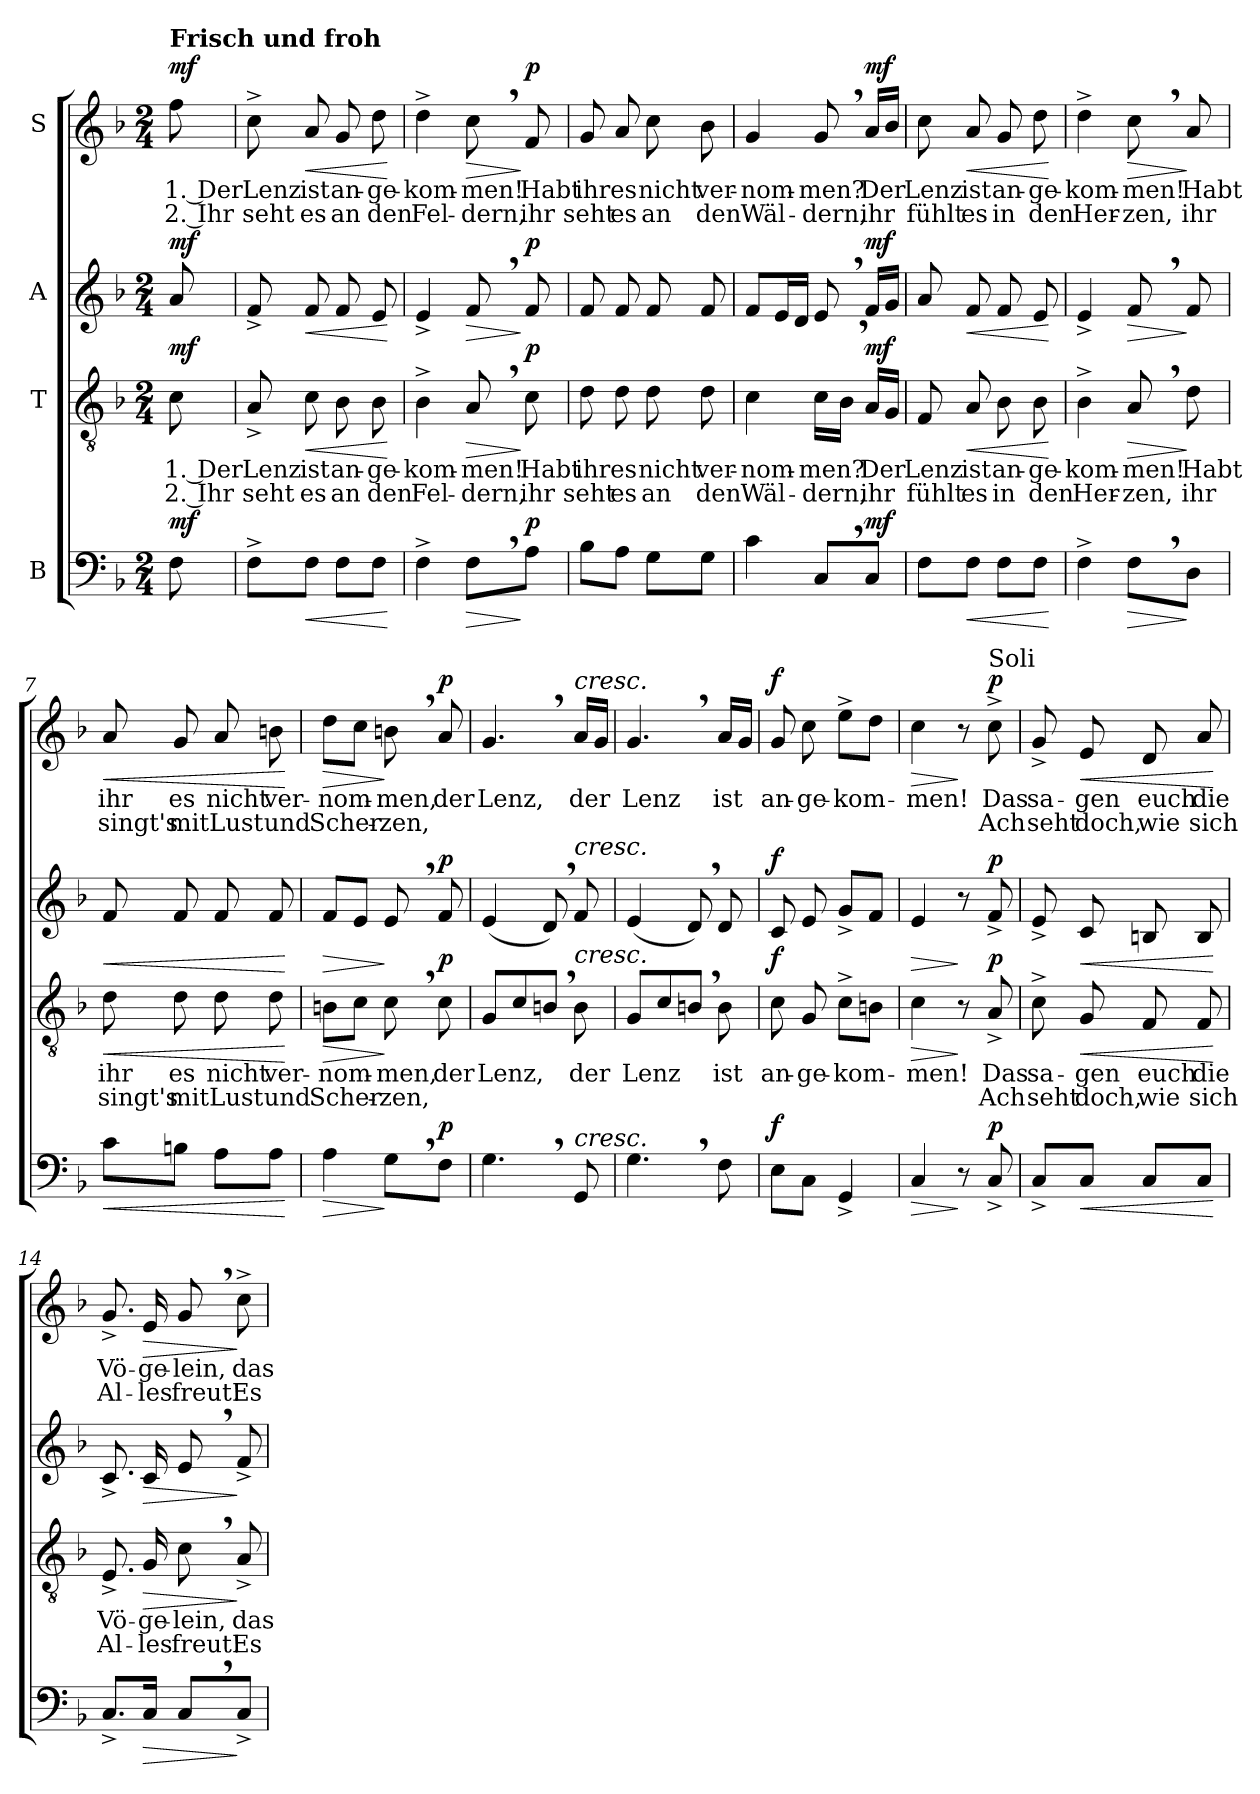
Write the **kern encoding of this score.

**kern	**dynam	**kern	**text	**text	**dynam	**kern	**dynam	**kern	**text	**text	**dynam
*part4	*part4	*part3	*part3	*part3	*part3	*part2	*part2	*part1	*part1	*part1	*part1
*staff4	*staff4	*staff3	*staff3	*staff3	*staff3	*staff2	*staff2	*staff1	*staff1	*staff1	*staff1
*I"B	*	*I"T	*	*	*	*I"A	*	*I"S	*	*	*
*clefF4	*	*clefGv2	*	*	*	*clefG2	*	*clefG2	*	*	*
*k[b-]	*	*k[b-]	*	*	*	*k[b-]	*	*k[b-]	*	*	*
*M2/4	*	*M2/4	*	*	*	*M2/4	*	*M2/4	*	*	*
=	=	=	=	=	=	=	=	=	=	=	=
!	!	!	!	!	!	!	!	!LO:TX:a:B:t=Frisch und froh	!	!	!
!	!LO:DY:a	!	!	!	!LO:DY:a	!	!LO:DY:a	!	!	!	!LO:DY:a
8F\	mf	8c\	1. Der	2. Ihr	mf	8a/	mf	8ff\	1. Der	2. Ihr	mf
=1	=1	=1	=1	=1	=1	=1	=1	=1	=1	=1	=1
8F^\L	.	8A^/	Lenz	seht	.	8f^/	.	8cc^\	Lenz	seht	.
!	!LO:HP:b	!	!	!	!LO:HP:b	!	!LO:HP:b	!	!	!	!LO:HP:b
8F\J	<	8c\	ist	es	<	8f/	<	8a/	ist	es	<
8F\L	.	8B-\	an-	an	.	8f/	.	8g/	an-	an	.
8F\J	.	8B-\	-ge-	den	.	8e/	.	8dd\	-ge-	den	.
.	[	.	.	.	[	.	[	.	.	.	[
=2	=2	=2	=2	=2	=2	=2	=2	=2	=2	=2	=2
4F^\	.	4B-^\	-kom-	Fel-	.	4e^/	.	4dd^\	-kom-	Fel-	.
!	!LO:HP:b	!	!	!	!LO:HP:b	!	!LO:HP:b	!	!	!	!LO:HP:b
8F,\L	>	8A,/	-men!	-dern,	>	8f,/	>	8cc,\	-men!	-dern,	>
!	!LO:DY:n=1:a	!	!	!	!LO:DY:n=1:a	!	!LO:DY:n=1:a	!	!	!	!LO:DY:n=1:a
8A\J	] p	8c\	Habt	ihr	] p	8f/	] p	8f/	Habt	ihr	] p
=3	=3	=3	=3	=3	=3	=3	=3	=3	=3	=3	=3
8B-\L	.	8d\	ihr	seht	.	8f/	.	8g/	ihr	seht	.
8A\J	.	8d\	es	es	.	8f/	.	8a/	es	es	.
8G\L	.	8d\	nicht	an	.	8f/	.	8cc\	nicht	an	.
8G\J	.	8d\	ver-	den	.	8f/	.	8b-\	ver-	den	.
=4	=4	=4	=4	=4	=4	=4	=4	=4	=4	=4	=4
4c\	.	4c\	-nom-	Wäl-	.	8f/L	.	4g/	-nom-	Wäl-	.
.	.	.	.	.	.	16e/L	.	.	.	.	.
.	.	.	.	.	.	16d/JJ	.	.	.	.	.
8C,/L	.	16c\LL	-men?	-dern,	.	8e,/	.	8g,/	-men?	-dern,	.
.	.	16B-,\JJ	.	.	.	.	.	.	.	.	.
!	!LO:DY:a	!	!	!	!LO:DY:a	!	!LO:DY:a	!	!	!	!LO:DY:a
8C/J	mf	16A/LL	Der	ihr	mf	16f/LL	mf	16a/LL	Der	ihr	mf
.	.	16G/JJ	.	.	.	16g/JJ	.	16b-/JJ	.	.	.
!!LO:LB:g=z
=5	=5	=5	=5	=5	=5	=5	=5	=5	=5	=5	=5
8F\L	.	8F/	Lenz	fühlt	.	8a/	.	8cc\	Lenz	fühlt	.
!	!LO:HP:b	!	!	!	!LO:HP:b	!	!LO:HP:b	!	!	!	!LO:HP:b
8F\J	<	8A/	ist	es	<	8f/	<	8a/	ist	es	<
8F\L	.	8B-\	an-	in	.	8f/	.	8g/	an-	in	.
8F\J	.	8B-\	-ge-	den	.	8e/	.	8dd\	-ge-	den	.
.	[	.	.	.	[	.	[	.	.	.	[
=6	=6	=6	=6	=6	=6	=6	=6	=6	=6	=6	=6
4F^\	.	4B-^\	-kom-	Her-	.	4e^/	.	4dd^\	-kom-	Her-	.
!	!LO:HP:b	!	!	!	!LO:HP:b	!	!LO:HP:b	!	!	!	!LO:HP:b
8F,\L	>	8A,/	-men!	-zen,	>	8f,/	>	8cc,\	-men!	-zen,	>
8D\J	]	8d\	Habt	ihr	]	8f/	]	8a/	Habt	ihr	]
=7	=7	=7	=7	=7	=7	=7	=7	=7	=7	=7	=7
!	!LO:HP:b	!	!	!	!LO:HP:b	!	!LO:HP:b	!	!	!	!LO:HP:b
8c\L	<	8d\	ihr	singt's	<	8f/	<	8a/	ihr	singt's	<
8Bn\J	.	8d\	es	mit	.	8f/	.	8g/	es	mit	.
8A\L	.	8d\	nicht	Lust	.	8f/	.	8a/	nicht	Lust	.
8A\J	.	8d\	ver-	und	.	8f/	.	8bn\	ver-	und	.
.	[	.	.	.	[	.	[	.	.	.	[
=8	=8	=8	=8	=8	=8	=8	=8	=8	=8	=8	=8
!	!LO:HP:b	!	!	!	!LO:HP:b	!	!LO:HP:b	!	!	!	!LO:HP:b
4A\	>	8Bn\L	-nom-	Scher-	>	8f/L	>	8dd\L	-nom-	Scher-	>
.	.	8c\J	.	.	.	8e/J	.	8cc\J	.	.	.
8G,\L	]	8c,\	-men,	-zen,	]	8e,/	]	8bn,\	-men,	-zen,	]
!	!LO:DY:a	!	!	!	!LO:DY:a	!	!LO:DY:a	!	!	!	!LO:DY:a
8F\J	p	8c\	der	.	p	8f/	p	8a/	der	.	p
!!LO:LB:g=z
=9	=9	=9	=9	=9	=9	=9	=9	=9	=9	=9	=9
4.G,\	.	8G/L	Lenz,	.	.	(4e/	.	4.g,/	Lenz,	.	.
.	.	8c/	.	.	.	.	.	.	.	.	.
.	.	8Bn,/J	.	.	.	8d,/)	.	.	.	.	.
!	!	!	!	!	!	!	!	!LO:TX:a:i:t=cresc.	!	!	!
!	!	!	!	!	!	!LO:TX:a:i:t=cresc.	!	!	!	!	!
!	!	!LO:TX:a:i:t=cresc.	!	!	!	!	!	!	!	!	!
!LO:TX:a:i:t=cresc.	!	!	!	!	!	!	!	!	!	!	!
8GG/	.	8B\	der	.	.	8f/	.	16a/LL	der	.	.
.	.	.	.	.	.	.	.	16g/JJ	.	.	.
=10	=10	=10	=10	=10	=10	=10	=10	=10	=10	=10	=10
4.G,\	.	8G/L	Lenz	.	.	(4e/	.	4.g,/	Lenz	.	.
.	.	8c/	.	.	.	.	.	.	.	.	.
.	.	8Bn,/J	.	.	.	8d,/)	.	.	.	.	.
8F\	.	8B\	ist	.	.	8d/	.	16a/LL	ist	.	.
.	.	.	.	.	.	.	.	16g/JJ	.	.	.
=11	=11	=11	=11	=11	=11	=11	=11	=11	=11	=11	=11
!	!LO:DY:a	!	!	!	!LO:DY:a	!	!LO:DY:a	!	!	!	!LO:DY:a
8E\L	f	8c\	an-	.	f	8c/	f	8g/	an-	.	f
8C\J	.	8G/	-ge-	.	.	8e/	.	8cc\	-ge-	.	.
4GG^/	.	8c^\L	-kom-	.	.	8g^/L	.	8ee^\L	-kom-	.	.
.	.	8Bn\J	.	.	.	8f/J	.	8dd\J	.	.	.
=12	=12	=12	=12	=12	=12	=12	=12	=12	=12	=12	=12
!	!LO:HP:b	!	!	!	!LO:HP:b	!	!LO:HP:b	!	!	!	!LO:HP:b
4C/	>	4c\	-men!	.	>	4e/	>	4cc\	-men!	.	>
8r	]	8r	.	.	]	8r	]	8r	.	.	]
!	!	!	!	!	!	!	!	!LO:TX:a:t=Soli	!	!	!
!	!LO:DY:a	!	!	!	!LO:DY:a	!	!LO:DY:a	!	!	!	!LO:DY:a
8C^/	p	8A^/	Das	Ach	p	8f^/	p	8cc^\	Das	Ach	p
=13	=13	=13	=13	=13	=13	=13	=13	=13	=13	=13	=13
8C^/L	.	8c^\	sa-	seht	.	8e^/	.	8g^/	sa-	seht	.
!	!LO:HP:b	!	!	!	!LO:HP:b	!	!LO:HP:b	!	!	!	!LO:HP:b
8C/J	<	8G/	-gen	doch,	<	8c/	<	8e/	-gen	doch,	<
8C/L	.	8F/	euch	wie	.	8Bn/	.	8d/	euch	wie	.
8C/J	.	8F/	die	sich	.	8B/	.	8a/	die	sich	.
.	[	.	.	.	[	.	[	.	.	.	[
!!LO:PB:g=z
=14	=14	=14	=14	=14	=14	=14	=14	=14	=14	=14	=14
8.C^/L	.	8.E^/	Vö-	Al-	.	8.c^/	.	8.g^/	Vö-	Al-	.
!	!LO:HP:b	!	!	!	!LO:HP:b	!	!LO:HP:b	!	!	!	!LO:HP:b
16C/Jk	>	16G/	-ge-	-les	>	16c/	>	16e/	-ge-	-les	>
8C,/L	.	8c,\	-lein,	freut!	.	8e,/	.	8g,/	-lein,	freut!	.
8C^/J	]	8A^/	das	Es	]	8f^/	]	8cc^\	das	Es	]
=	=	=	=	=	=	=	=	=	=	=	=
*-	*-	*-	*-	*-	*-	*-	*-	*-	*-	*-	*-
